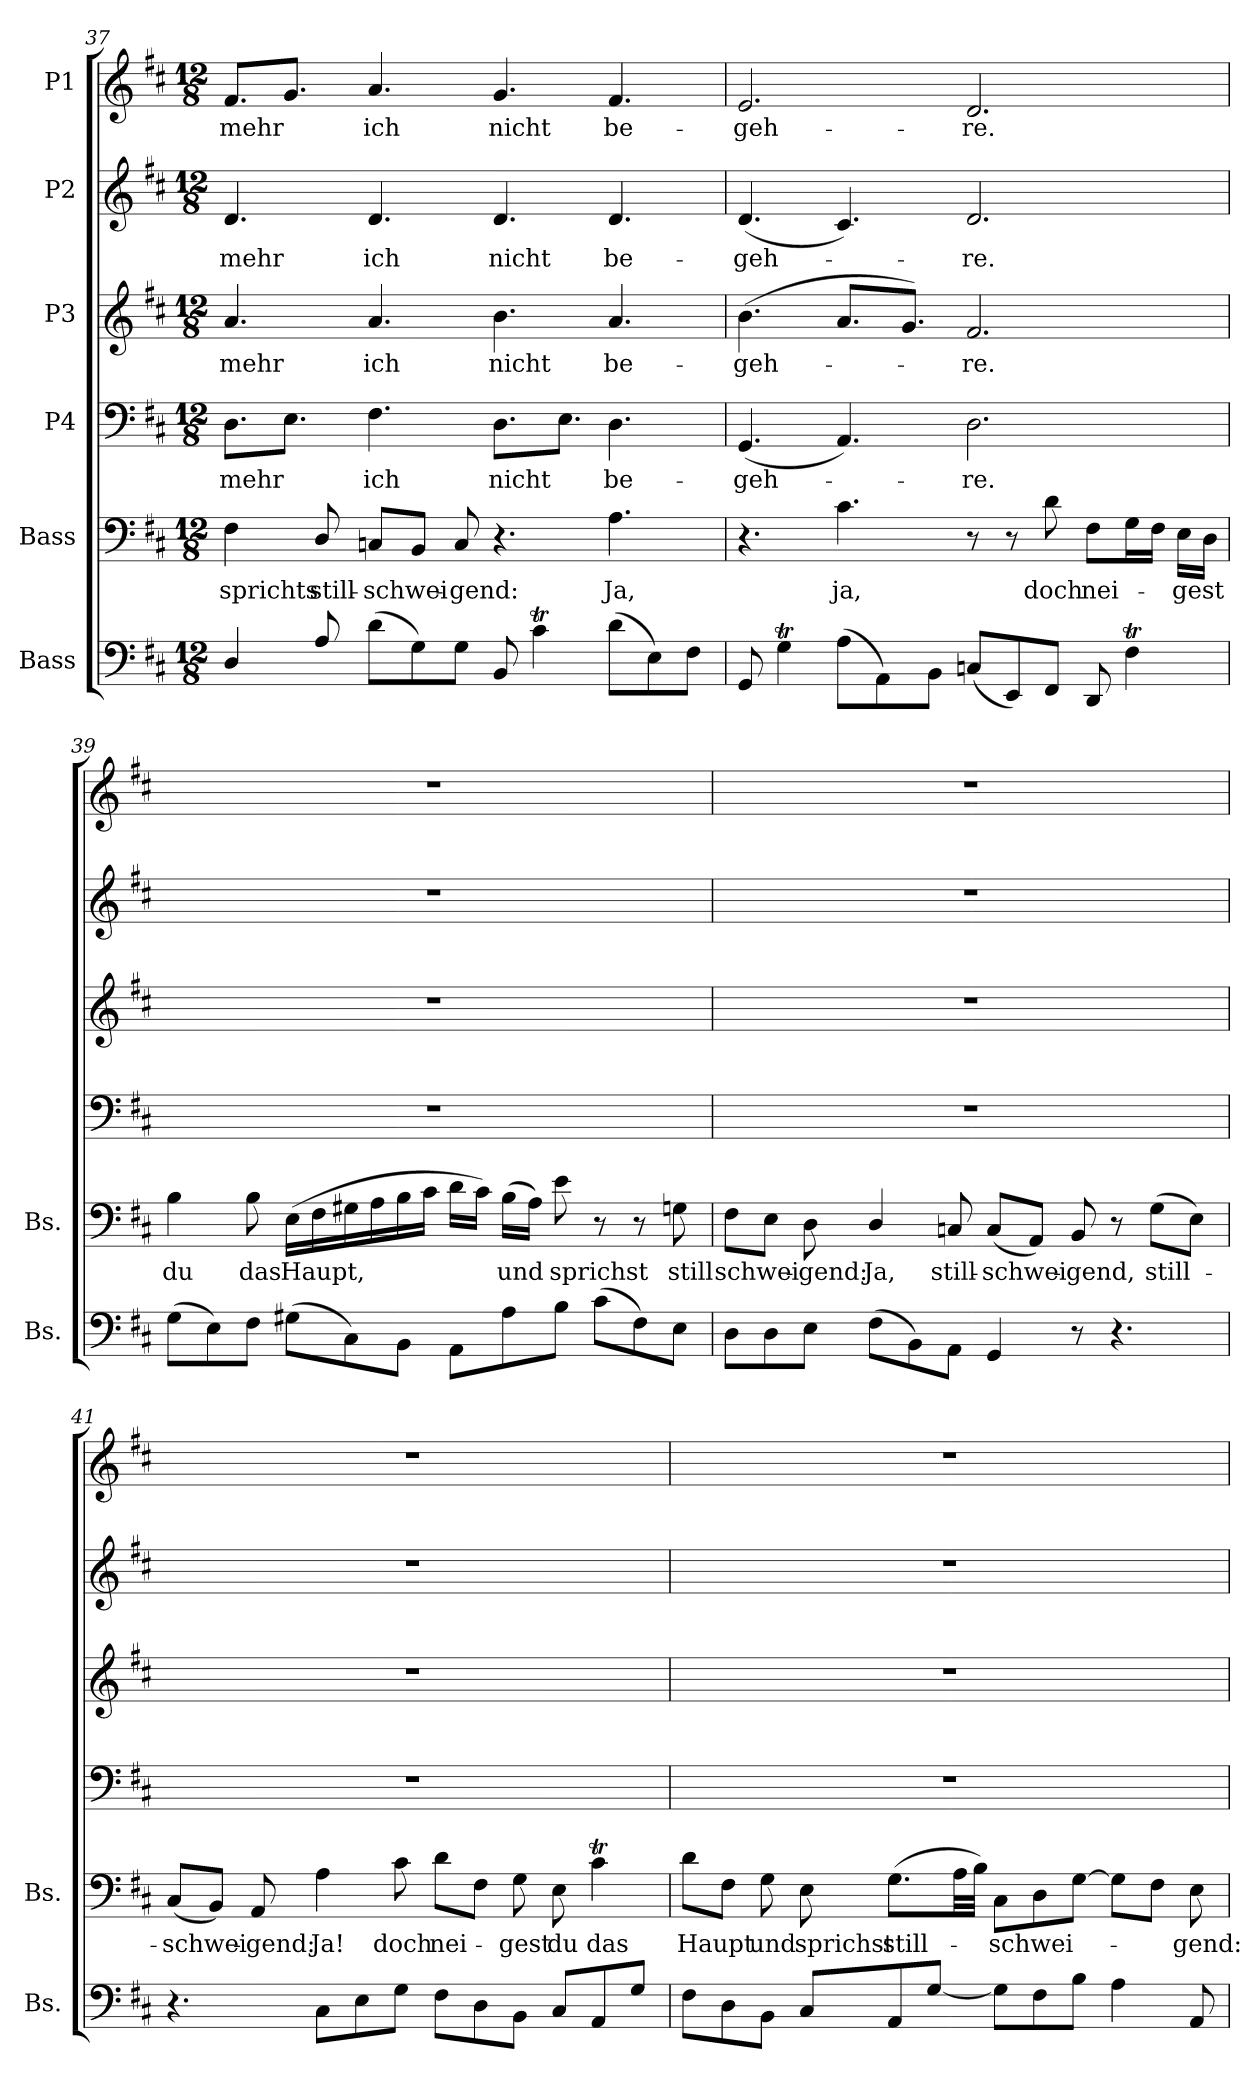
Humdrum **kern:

**kern	**kern	**text	**kern	**text	**kern	**text	**kern	**text	**kern	**text
*part6	*part5	*part5	*part4	*part4	*part3	*part3	*part2	*part2	*part1	*part1
*staff6	*staff5	*staff5	*staff4	*staff4	*staff3	*staff3	*staff2	*staff2	*staff1	*staff1
*I"Bass	*I"Bass	*	*I"P4	*	*I"P3	*	*I"P2	*	*I"P1	*
*I'Bs.	*I'Bs.	*	*	*	*	*	*	*	*	*
!!LO:PB:g=z
*clefF4	*clefF4	*	*clefF4	*	*clefG2	*	*clefG2	*	*clefG2	*
*	*	*	*	*	*ITrd7c12	*	*	*	*	*
*k[f#c#]	*k[f#c#]	*	*k[f#c#]	*	*k[f#c#]	*	*k[f#c#]	*	*k[f#c#]	*
*D:	*D:	*	*D:	*	*D:	*	*D:	*	*D:	*
*M12/8	*M12/8	*	*M12/8	*	*M12/8	*	*M12/8	*	*M12/8	*
=37	=37	=37	=37	=37	=37	=37	=37	=37	=37	=37
!	!	!LO:LY:b	!	!LO:LY:b	!	!LO:LY:b	!	!LO:LY:b	!	!LO:LY:b
4D/	4F#\	sprichts	8.D\L	mehr	4.A/	mehr	4.d/	mehr	8.f#/L	mehr
.	.	.	8.E\J	.	.	.	.	.	8.g/J	.
!	!	!LO:LY:b	!	!	!	!	!	!	!	!
8A/	8D/	still-	.	.	.	.	.	.	.	.
!	!	!LO:LY:b	!	!LO:LY:b	!	!LO:LY:b	!	!LO:LY:b	!	!LO:LY:b
(>8d\L	8Cni/L	-schwei-	4.F#\	ich	4.A/	ich	4.d/	ich	4.a/	ich
8G\)	8BB/J	.	.	.	.	.	.	.	.	.
!	!	!LO:LY:b	!	!	!	!	!	!	!	!
8G\J	8C/	-gend:	.	.	.	.	.	.	.	.
!	!	!	!	!LO:LY:b	!	!LO:LY:b	!	!LO:LY:b	!	!LO:LY:b
8BB/	4.r	.	8.D\L	nicht	4.B\	nicht	4.d/	nicht	4.g/	nicht
4c#t\	.	.	.	.	.	.	.	.	.	.
.	.	.	8.E\J	.	.	.	.	.	.	.
!	!	!LO:LY:b	!	!LO:LY:b	!	!LO:LY:b	!	!LO:LY:b	!	!LO:LY:b
(>8d\L	4.A\	Ja,	4.D\	be-	4.A/	be-	4.d/	be-	4.f#/	be-
8E\)	.	.	.	.	.	.	.	.	.	.
8F#\J	.	.	.	.	.	.	.	.	.	.
=38	=38	=38	=38	=38	=38	=38	=38	=38	=38	=38
!	!	!	!	!LO:LY:b	!	!LO:LY:b	!	!LO:LY:b	!	!LO:LY:b
8GG/	4.r	.	(<4.GG/	-geh-	(>4.B\	-geh-	(<4.d/	-geh-	2.e/	-geh-
4GT\	.	.	.	.	.	.	.	.	.	.
!	!	!LO:LY:b	!	!	!	!	!	!	!	!
(>8A\L	4.c#\	ja,	4.AA/)	.	8.A/L	.	4.c#/)	.	.	.
8AA\)	.	.	.	.	.	.	.	.	.	.
.	.	.	.	.	8.G/J)	.	.	.	.	.
8BB\J	.	.	.	.	.	.	.	.	.	.
!	!	!	!	!LO:LY:b	!	!LO:LY:b	!	!LO:LY:b	!	!LO:LY:b
(>8Cni/L	8r	.	2.D\	-re.	2.F#/	-re.	2.d/	-re.	2.d/	-re.
8EE/)	8r	.	.	.	.	.	.	.	.	.
!	!	!LO:LY:b	!	!	!	!	!	!	!	!
8FF#/J	8d\	doch	.	.	.	.	.	.	.	.
!	!	!LO:LY:b	!	!	!	!	!	!	!	!
8DD/	8F#\L	nei-	.	.	.	.	.	.	.	.
4F#t\	16G\L	.	.	.	.	.	.	.	.	.
.	16F#\JJ	.	.	.	.	.	.	.	.	.
!	!	!LO:LY:b	!	!	!	!	!	!	!	!
.	16E\LL	-gest	.	.	.	.	.	.	.	.
.	16D\JJ	.	.	.	.	.	.	.	.	.
!!LO:LB:g=z
=39	=39	=39	=39	=39	=39	=39	=39	=39	=39	=39
!	!	!LO:LY:b	!LO:N:vis=1	!	!LO:N:vis=1	!	!LO:N:vis=1	!	!LO:N:vis=1	!
(>8G\L	4B\	du	1.r	.	1.r	.	1.r	.	1.r	.
8E\)	.	.	.	.	.	.	.	.	.	.
!	!	!LO:LY:b	!	!	!	!	!	!	!	!
8F#\J	8B\	das	.	.	.	.	.	.	.	.
!	!	!LO:LY:b	!	!	!	!	!	!	!	!
(>8G#X\L	(>16E\LL	Haupt,	.	.	.	.	.	.	.	.
.	16F#\	.	.	.	.	.	.	.	.	.
8C#\)	16G#X\	.	.	.	.	.	.	.	.	.
.	16A\	.	.	.	.	.	.	.	.	.
8BB\J	16B\	.	.	.	.	.	.	.	.	.
.	16c#\JJ	.	.	.	.	.	.	.	.	.
8AA\L	16d\LL	.	.	.	.	.	.	.	.	.
.	16c#\JJ)	.	.	.	.	.	.	.	.	.
!	!	!LO:LY:b	!	!	!	!	!	!	!	!
8A\	(>16B\LL	und	.	.	.	.	.	.	.	.
.	16A\JJ)	.	.	.	.	.	.	.	.	.
!	!	!LO:LY:b	!	!	!	!	!	!	!	!
8B\J	8e\	sprichst	.	.	.	.	.	.	.	.
(>8c#\L	8r	.	.	.	.	.	.	.	.	.
8F#\)	8r	.	.	.	.	.	.	.	.	.
!	!	!LO:LY:b	!	!	!	!	!	!	!	!
8E\J	8Gn\	still	.	.	.	.	.	.	.	.
=40	=40	=40	=40	=40	=40	=40	=40	=40	=40	=40
!	!	!LO:LY:b	!	!	!	!	!	!	!	!
8D\L	8F#\L	schwei-	1.r	.	1.r	.	1.r	.	1.r	.
8D\	8E\J	.	.	.	.	.	.	.	.	.
!	!	!LO:LY:b	!	!	!	!	!	!	!	!
8E\J	8D\	-gend:	.	.	.	.	.	.	.	.
!	!	!LO:LY:b	!	!	!	!	!	!	!	!
(>8F#\L	4D/	Ja,	.	.	.	.	.	.	.	.
8BB\)	.	.	.	.	.	.	.	.	.	.
!	!	!LO:LY:b	!	!	!	!	!	!	!	!
8AA\J	8Cni/	still-	.	.	.	.	.	.	.	.
!	!	!LO:LY:b	!	!	!	!	!	!	!	!
4GG/	(<8C/L	-schwei-	.	.	.	.	.	.	.	.
.	8AA/J)	.	.	.	.	.	.	.	.	.
!	!	!LO:LY:b	!	!	!	!	!	!	!	!
8r	8BB/	-gend,	.	.	.	.	.	.	.	.
4.r	8r	.	.	.	.	.	.	.	.	.
!	!	!LO:LY:b	!	!	!	!	!	!	!	!
.	(>8G\L	still-	.	.	.	.	.	.	.	.
.	8E\J)	.	.	.	.	.	.	.	.	.
!!LO:PB:g=z
=41	=41	=41	=41	=41	=41	=41	=41	=41	=41	=41
!	!	!LO:LY:b	!	!	!	!	!	!	!	!
4.r	(<8C#/L	-schwei-	1.r	.	1.r	.	1.r	.	1.r	.
.	8BB/J)	.	.	.	.	.	.	.	.	.
!	!	!LO:LY:b	!	!	!	!	!	!	!	!
.	8AA/	-gend:	.	.	.	.	.	.	.	.
!	!	!LO:LY:b	!	!	!	!	!	!	!	!
8C#\L	4A\	Ja!	.	.	.	.	.	.	.	.
8E\	.	.	.	.	.	.	.	.	.	.
!	!	!LO:LY:b	!	!	!	!	!	!	!	!
8G\J	8c#\	doch	.	.	.	.	.	.	.	.
!	!	!LO:LY:b	!	!	!	!	!	!	!	!
8F#\L	8d\L	nei-	.	.	.	.	.	.	.	.
8D\	8F#\J	.	.	.	.	.	.	.	.	.
!	!	!LO:LY:b	!	!	!	!	!	!	!	!
8BB\J	8G\	-gest	.	.	.	.	.	.	.	.
!	!	!LO:LY:b	!	!	!	!	!	!	!	!
8C#/L	8E\	du	.	.	.	.	.	.	.	.
!	!	!LO:LY:b	!	!	!	!	!	!	!	!
8AA/	4c#t\	das	.	.	.	.	.	.	.	.
8G/J	.	.	.	.	.	.	.	.	.	.
=42	=42	=42	=42	=42	=42	=42	=42	=42	=42	=42
!	!	!LO:LY:b	!	!	!	!	!	!	!	!
8F#\L	8d\L	Haupt	1.r	.	1.r	.	1.r	.	1.r	.
8D\	8F#\J	.	.	.	.	.	.	.	.	.
!	!	!LO:LY:b	!	!	!	!	!	!	!	!
8BB\J	8G\	und	.	.	.	.	.	.	.	.
!	!	!LO:LY:b	!	!	!	!	!	!	!	!
8C#/L	8E\	sprichst	.	.	.	.	.	.	.	.
!	!	!LO:LY:b	!	!	!	!	!	!	!	!
8AA/	(>8.G\L	still-	.	.	.	.	.	.	.	.
[>8G/J	.	.	.	.	.	.	.	.	.	.
.	32A\LL	.	.	.	.	.	.	.	.	.
.	32B\JJJ)	.	.	.	.	.	.	.	.	.
!	!	!LO:LY:b	!	!	!	!	!	!	!	!
8G\L]	8C#\L	-schwei-	.	.	.	.	.	.	.	.
8F#\	8D\	.	.	.	.	.	.	.	.	.
8B\J	[>8G\J	.	.	.	.	.	.	.	.	.
4A\	8G\L]	.	.	.	.	.	.	.	.	.
.	8F#\J	.	.	.	.	.	.	.	.	.
!	!	!LO:LY:b	!	!	!	!	!	!	!	!
8AA/	8E\	-gend:	.	.	.	.	.	.	.	.
=	=	=	=	=	=	=	=	=	=	=
*-	*-	*-	*-	*-	*-	*-	*-	*-	*-	*-
